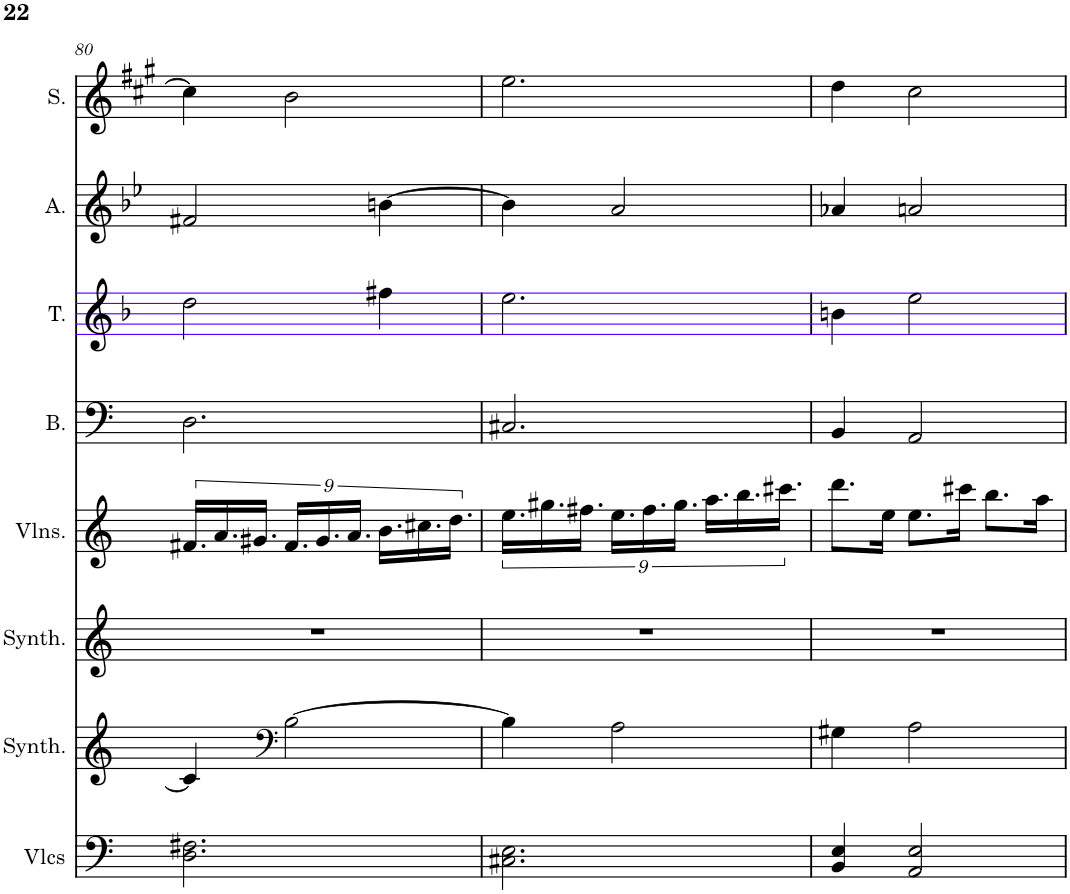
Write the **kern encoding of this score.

**kern	**kern	**kern	**kern	**kern	**kern	**kern	**kern
*part8	*part7	*part6	*part5	*part4	*part3	*part2	*part1
*staff8	*staff7	*staff6	*staff5	*staff4	*staff3	*staff2	*staff1
*I"Violoncelles, D'Bass/Strings, etc	*I"Synthétiseur d'instruments à cordes, Synth strings, etc	*I"Synthétiseur d'instruments à cordes, Synth strings 2	*I"Violons, 1st violins	*I"Basse	*I"Tenor	*I"Alto	*I"Soprano
*I'Vlcs	*I'Synth.	*I'Synth.	*I'Vlns.	*I'B.	*I'T.	*I'A.	*I'S.
!!LO:PB:g=z
*clefF4	*clefG2	*clefG2	*clefG2	*clefF4	*clefG2	*clefG2	*clefG2
*k[]	*k[]	*k[]	*k[]	*k[]	*k[b-]	*k[b-e-]	*k[f#c#g#]
*M3/4	*M3/4	*M3/4	*M3/4	*M3/4	*M3/4	*M3/4	*M3/4
=80	=80	=80	=80	=80	=80	=80	=80
2.D\ 2.F#X\	4c#/]	2.r	18.f#X/LL	2.D\	2dd\	2f#X/	4cc#\]
.	.	.	18.a/	.	.	.	.
.	.	.	18.g#X/JJ	.	.	.	.
*	*clefF4	*	*	*	*	*	*
.	[2B\	.	18.f#/LL	.	.	.	2b\
.	.	.	18.g#/	.	.	.	.
.	.	.	18.a/JJ	.	.	.	.
.	.	.	18.b\LL	.	4ff#X\	[4bn\	.
.	.	.	18.cc#X\	.	.	.	.
.	.	.	18.dd\JJ	.	.	.	.
=81	=81	=81	=81	=81	=81	=81	=81
2.C#X\ 2.E\	4B\]	2.r	18.ee\LL	2.C#X/	2.ee\	4b\]	2.ee\
.	.	.	18.gg#X\	.	.	.	.
.	.	.	18.ff#X\JJ	.	.	.	.
.	2A\	.	18.ee\LL	.	.	2a/	.
.	.	.	18.ff#\	.	.	.	.
.	.	.	18.gg#\JJ	.	.	.	.
.	.	.	18.aa\LL	.	.	.	.
.	.	.	18.bb\	.	.	.	.
.	.	.	18.ccc#X\JJ	.	.	.	.
=82	=82	=82	=82	=82	=82	=82	=82
4BB/ 4E/	4G#X\	2.r	8.ddd\L	4BB/	4bn\	4a-X/	4dd\
.	.	.	16ee\Jk	.	.	.	.
2AA/ 2E/	2A\	.	8.ee\L	2AA/	2ee\	2an/	2cc#\
.	.	.	16ccc#X\Jk	.	.	.	.
.	.	.	8.bb\L	.	.	.	.
.	.	.	16aa\Jk	.	.	.	.
=	=	=	=	=	=	=	=
*-	*-	*-	*-	*-	*-	*-	*-
